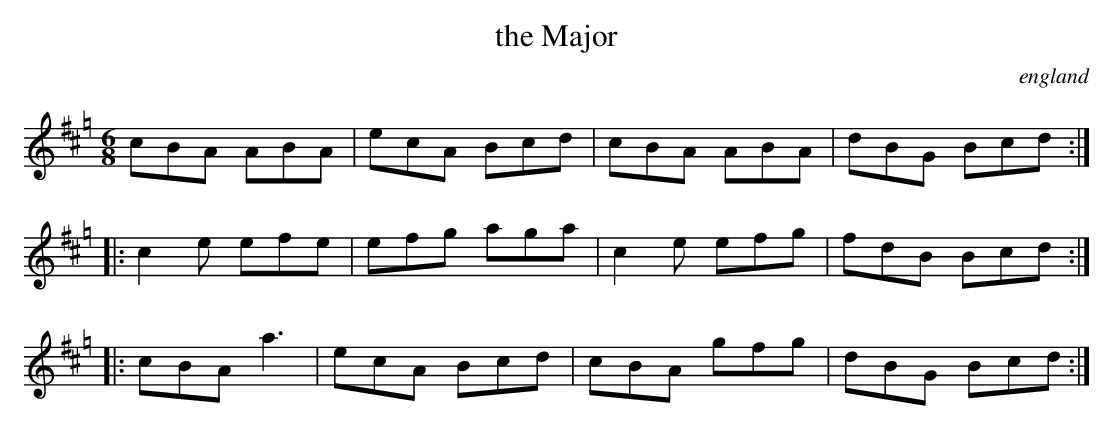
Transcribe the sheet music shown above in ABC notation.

X:1
T:the Major
O:england
M:6/8
L:1/8
K:Hp
cBA ABA|ecA Bcd|cBA ABA|dBG Bcd::
c2e efe|efg aga|c2e efg|fdB Bcd::
cBA a3 |ecA Bcd|cBA gfg|dBG Bcd:|
